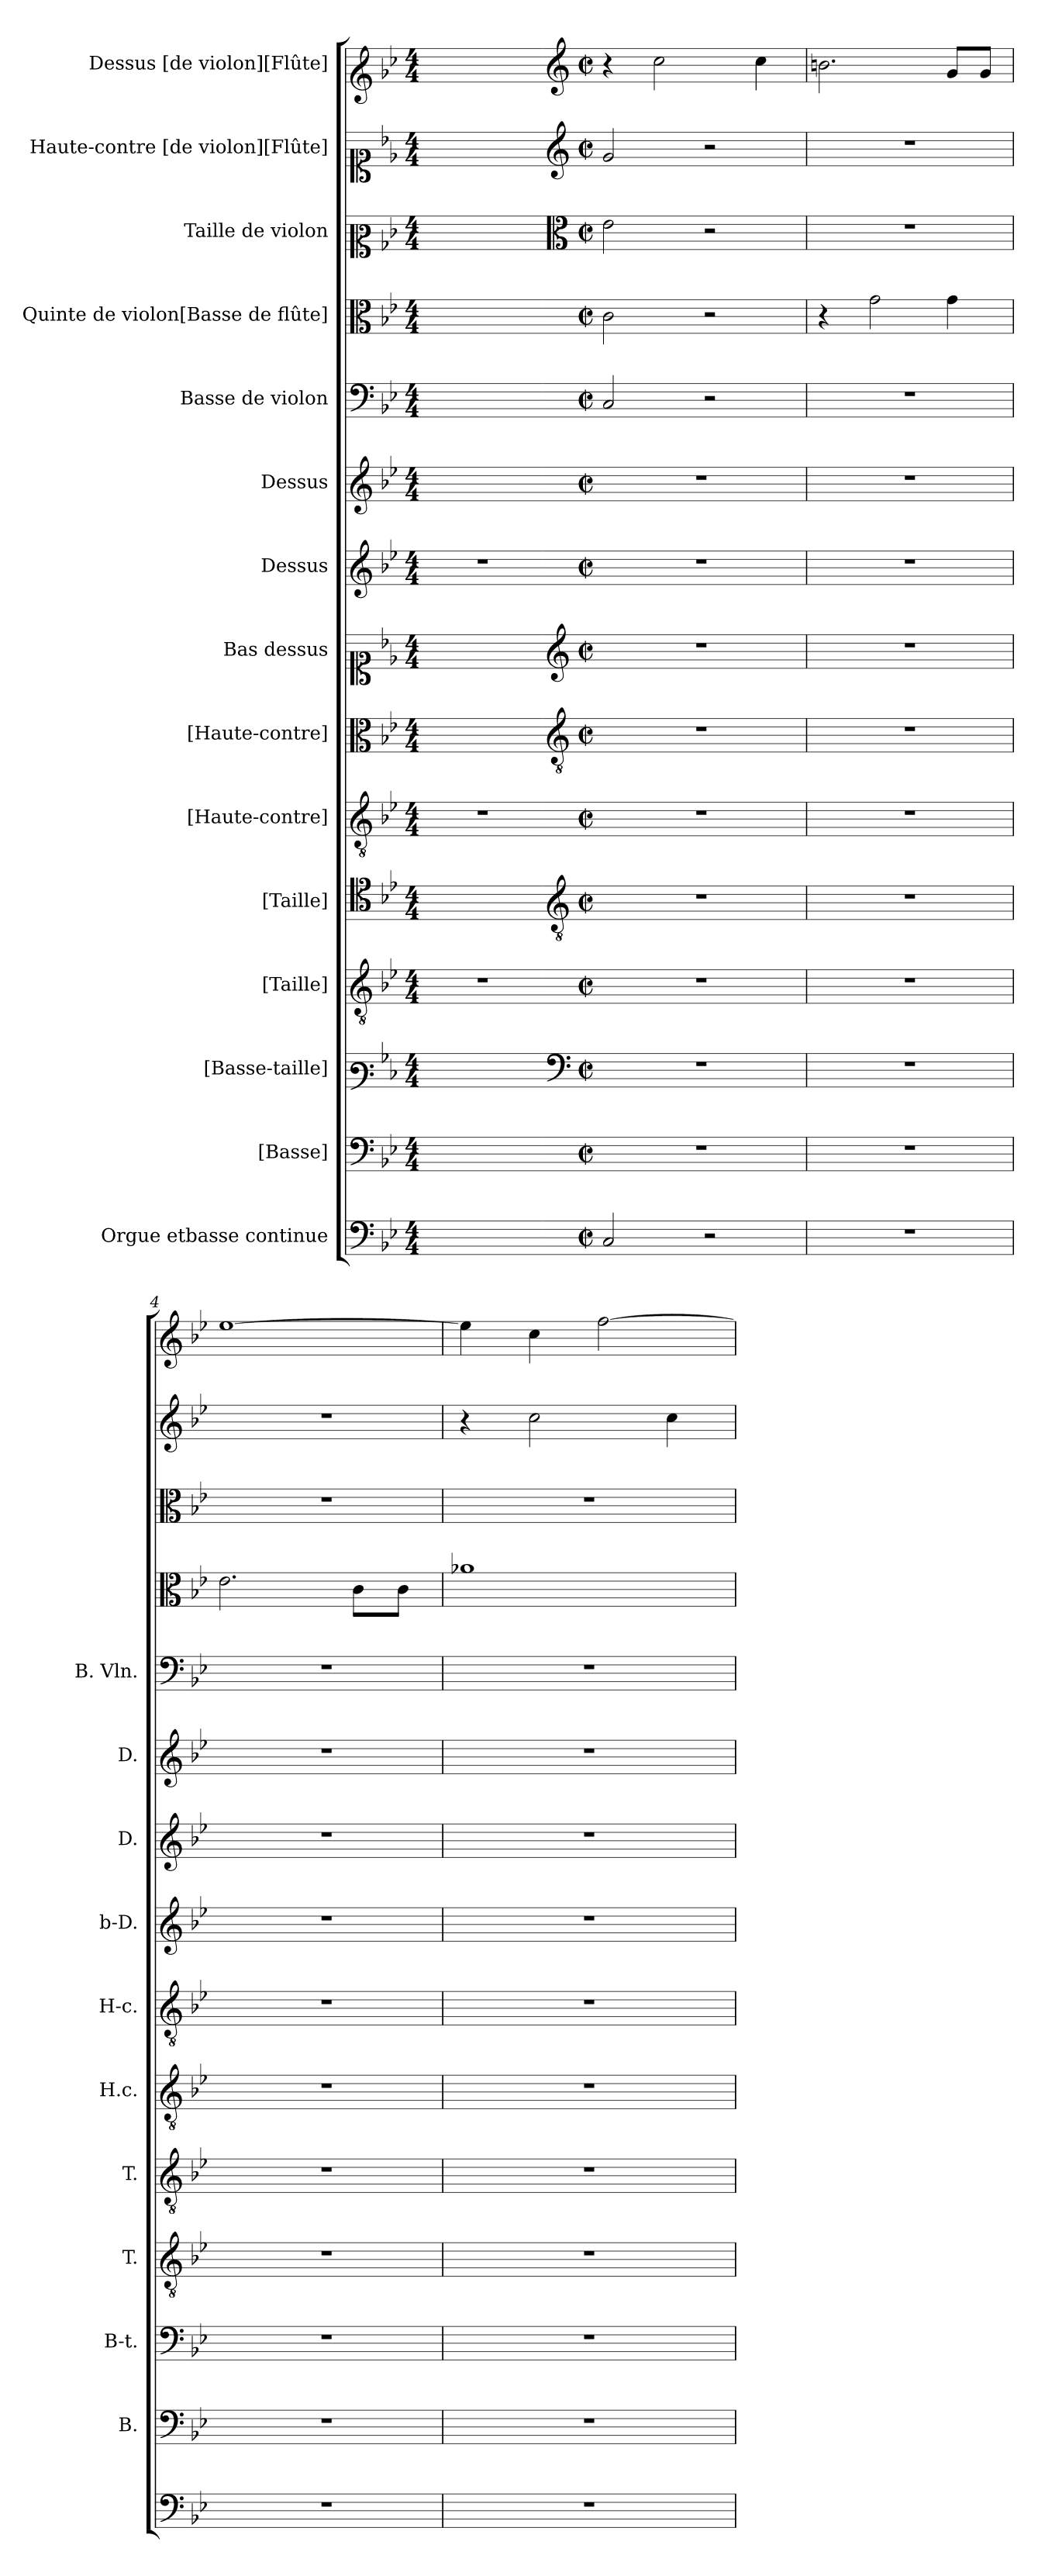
**kern	**kern	**kern	**kern	**kern	**kern	**kern	**kern	**kern	**kern	**kern	**kern	**kern	**kern	**kern
*part15	*part14	*part13	*part12	*part11	*part10	*part9	*part8	*part7	*part6	*part5	*part4	*part3	*part2	*part1
*staff15	*staff14	*staff13	*staff12	*staff11	*staff10	*staff9	*staff8	*staff7	*staff6	*staff5	*staff4	*staff3	*staff2	*staff1
*I"Orgue etbasse continue	*I"[Basse]	*I"[Basse-taille]	*I"[Taille]	*I"[Taille]	*I"[Haute-contre]	*I"[Haute-contre]	*I"Bas dessus	*I"Dessus	*I"Dessus	*I"Basse de violon	*I"Quinte de violon[Basse de flûte]	*I"Taille de violon	*I"Haute-contre [de violon][Flûte]	*I"Dessus [de violon][Flûte]
*	*I'B.	*I'B-t.	*I'T.	*I'T.	*I'H.c.	*I'H-c.	*I'b-D.	*I'D.	*I'D.	*I'B. Vln.	*	*	*	*
*clefF4	*clefF4	*clefF3	*clefGv2	*clefC4	*clefGv2	*clefC3	*clefC1	*clefG2	*clefG2	*clefF4	*clefC3	*clefC2	*clefC1	*clefG1
*	*	*	*ITrd7c12	*ITrd7c12	*ITrd7c12	*ITrd7c12	*	*	*	*ITrd7c12	*	*	*	*
*k[b-e-]	*k[b-e-]	*k[b-e-]	*k[b-e-]	*k[b-e-]	*k[b-e-]	*k[b-e-]	*k[b-e-]	*k[b-e-]	*k[b-e-]	*k[b-e-]	*k[b-e-]	*k[b-e-]	*k[b-e-]	*k[b-e-]
*g:	*g:	*g:	*g:	*g:	*g:	*g:	*g:	*g:	*g:	*g:	*g:	*g:	*g:	*g:
*M4/4	*M4/4	*M4/4	*M4/4	*M4/4	*M4/4	*M4/4	*M4/4	*M4/4	*M4/4	*M4/4	*M4/4	*M4/4	*M4/4	*M4/4
=1	=1	=1	=1	=1	=1	=1	=1	=1	=1	=1	=1	=1	=1	=1
1ryy	1ryy	1ryy	1r	1ryy	1r	1ryy	1ryy	1r	1ryy	1ryy	1ryy	1ryy	1ryy	1ryy
=2-	=2-	=2-	=2-	=2-	=2-	=2-	=2-	=2-	=2-	=2-	=2-	=2-	=2-	=2-
*	*	*clefF4	*	*clefGv2	*	*clefGv2	*clefG2	*	*	*	*	*clefC3	*clefG2	*clefG2
*M2/2	*M2/2	*M2/2	*M2/2	*M2/2	*M2/2	*M2/2	*M2/2	*M2/2	*M2/2	*M2/2	*M2/2	*M2/2	*M2/2	*M2/2
*met(c|)	*met(c|)	*met(c|)	*met(c|)	*met(c|)	*met(c|)	*met(c|)	*met(c|)	*met(c|)	*met(c|)	*met(c|)	*met(c|)	*met(c|)	*met(c|)	*met(c|)
2C/	1r	1r	1r	1r	1r	1r	1r	1r	1r	2CC/	2c\	2e-\	2g/	4r
.	.	.	.	.	.	.	.	.	.	.	.	.	.	2cc\
2r	.	.	.	.	.	.	.	.	.	2r	2r	2r	2r	.
.	.	.	.	.	.	.	.	.	.	.	.	.	.	4cc\
=3	=3	=3	=3	=3	=3	=3	=3	=3	=3	=3	=3	=3	=3	=3
1r	1r	1r	1r	1r	1r	1r	1r	1r	1r	1r	4r	1r	1r	2.bn\
.	.	.	.	.	.	.	.	.	.	.	2g\	.	.	.
.	.	.	.	.	.	.	.	.	.	.	4g\	.	.	8g/L
.	.	.	.	.	.	.	.	.	.	.	.	.	.	8g/J
=4	=4	=4	=4	=4	=4	=4	=4	=4	=4	=4	=4	=4	=4	=4
1r	1r	1r	1r	1r	1r	1r	1r	1r	1r	1r	2.e-\	1r	1r	[1ee-
.	.	.	.	.	.	.	.	.	.	.	8c\L	.	.	.
.	.	.	.	.	.	.	.	.	.	.	8c\J	.	.	.
=5	=5	=5	=5	=5	=5	=5	=5	=5	=5	=5	=5	=5	=5	=5
1r	1r	1r	1r	1r	1r	1r	1r	1r	1r	1r	1a-X	1r	4r	4ee-\]
.	.	.	.	.	.	.	.	.	.	.	.	.	2cc\	4cc\
.	.	.	.	.	.	.	.	.	.	.	.	.	.	[2ff\
.	.	.	.	.	.	.	.	.	.	.	.	.	4cc\	.
=	=	=	=	=	=	=	=	=	=	=	=	=	=	=
*-	*-	*-	*-	*-	*-	*-	*-	*-	*-	*-	*-	*-	*-	*-
